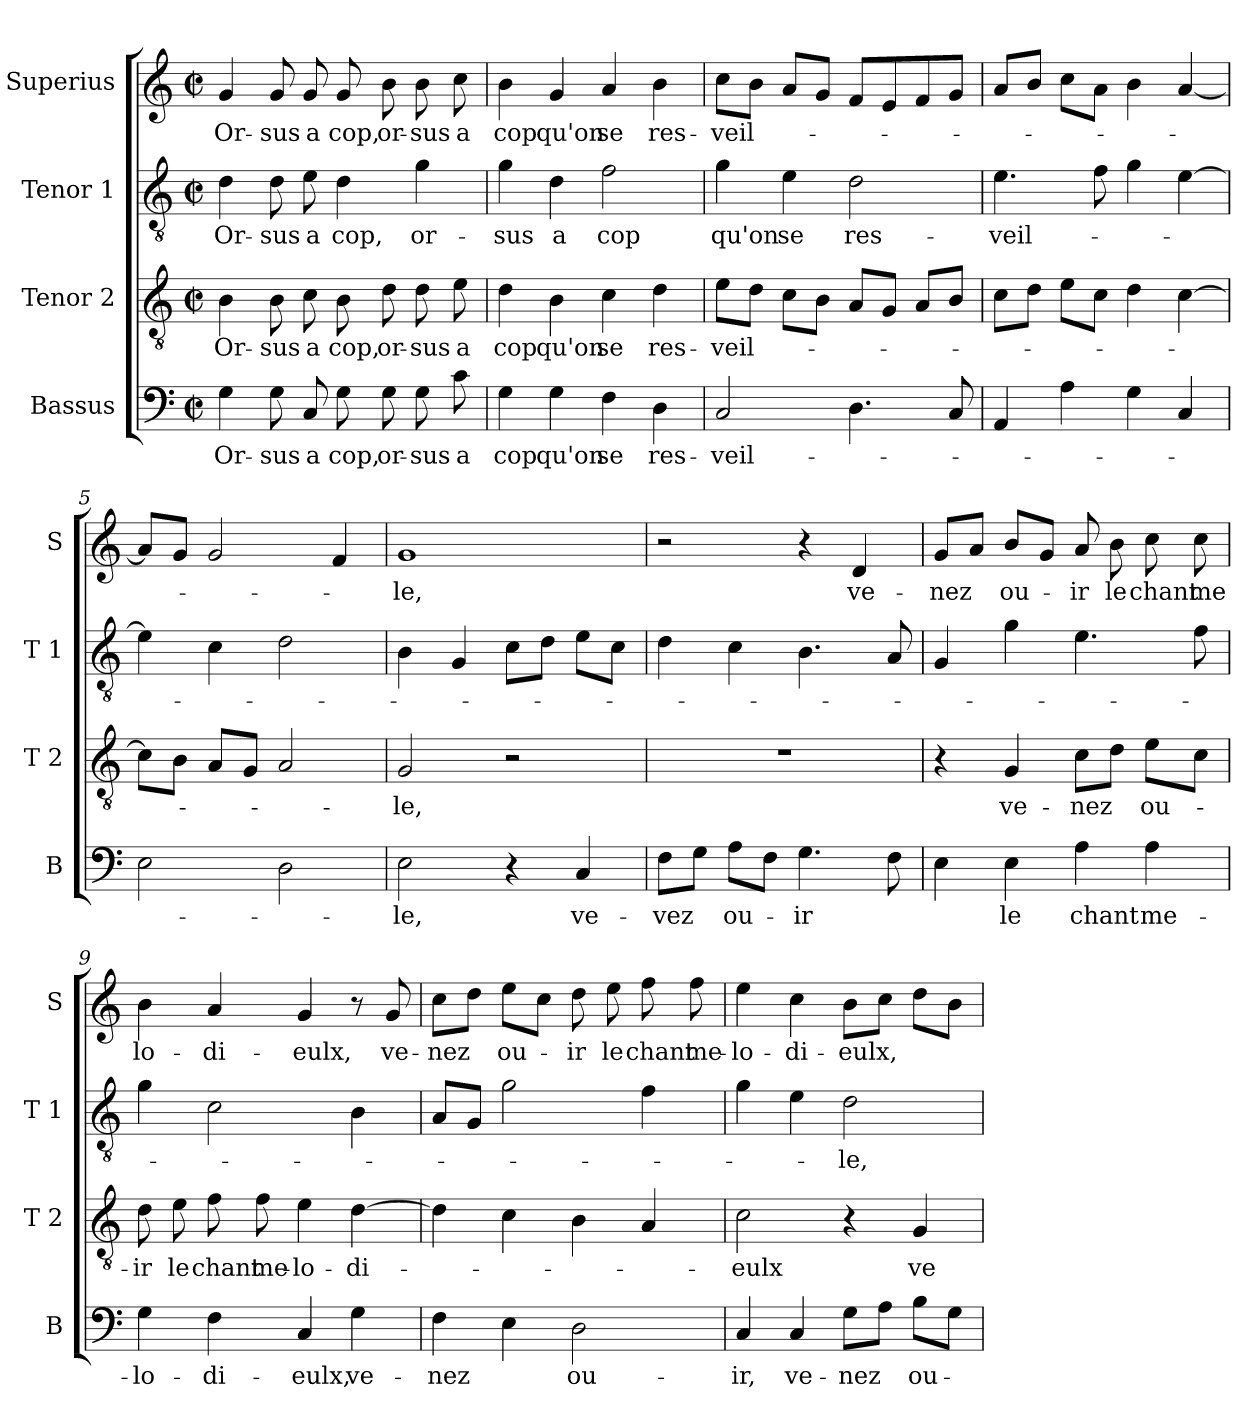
**kern	**text	**kern	**text	**kern	**text	**kern	**text
*part4	*part4	*part3	*part3	*part2	*part2	*part1	*part1
*staff4	*staff4	*staff3	*staff3	*staff2	*staff2	*staff1	*staff1
*I"Bassus	*	*I"Tenor 2	*	*I"Tenor 1	*	*I"Superius	*
*I'B	*	*I'T 2	*	*I'T 1	*	*I'S	*
*clefF4	*	*clefGv2	*	*clefGv2	*	*clefG2	*
*k[]	*	*k[]	*	*k[]	*	*k[]	*
*C:	*	*C:	*	*C:	*	*C:	*
*M2/2	*	*M2/2	*	*M2/2	*	*M2/2	*
*met(c|)	*	*met(c|)	*	*met(c|)	*	*met(c|)	*
=1	=1	=1	=1	=1	=1	=1	=1
4G\	Or-	4B\	Or-	4d\	Or-	4g/	Or-
8G\	-sus	8B\	-sus	8d\	-sus	8g/	-sus
8C/	a	8c\	a	8e\	a	8g/	a
8G\	cop,	8B\	cop,	4d\	cop,	8g/	cop,
8G\	or-	8d\	or-	.	.	8b\	or-
8G\	-sus	8d\	-sus	4g\	or-	8b\	-sus
8c\	a	8e\	a	.	.	8cc\	a
=2	=2	=2	=2	=2	=2	=2	=2
4G\	cop	4d\	cop	4g\	-sus	4b\	cop
4G\	qu'on	4B\	qu'on	4d\	a	4g/	qu'on
4F\	se	4c\	se	2f\	cop	4a/	se
4D\	res-	4d\	res-	.	.	4b\	res-
=3	=3	=3	=3	=3	=3	=3	=3
2C/	-veil-	8e\L	-veil-	4g\	qu'on	8cc\L	-veil-
.	.	8d\J	.	.	.	8b\J	.
.	.	8c\L	.	4e\	se	8a/L	.
.	.	8B\J	.	.	.	8g/J	.
4.D\	.	8A/L	.	2d\	res-	8f/L	.
.	.	8G/J	.	.	.	8e/	.
.	.	8A/L	.	.	.	8f/	.
8C/	.	8B/J	.	.	.	8g/J	.
=4	=4	=4	=4	=4	=4	=4	=4
4AA/	.	8c\L	.	4.e\	-veil-	8a/L	.
.	.	8d\J	.	.	.	8b/J	.
4A\	.	8e\L	.	.	.	8cc\L	.
.	.	8c\J	.	8f\	.	8a\J	.
4G\	.	4d\	.	4g\	.	4b\	.
4C/	.	[4c\	.	[4e\	.	[4a/	.
!!LO:LB:g=z
=5	=5	=5	=5	=5	=5	=5	=5
2E\	.	8c\L]	.	4e\]	.	8a/L]	.
.	.	8B\J	.	.	.	8g/J	.
.	.	8A/L	.	4c\	.	2g/	.
.	.	8G/J	.	.	.	.	.
2D\	.	2A/	.	2d\	.	.	.
.	.	.	.	.	.	4f/	.
=6	=6	=6	=6	=6	=6	=6	=6
2E\	-le,	2G/	-le,	4B\	.	1g	-le,
.	.	.	.	4G/	.	.	.
4r	.	2r	.	8c\L	.	.	.
.	.	.	.	8d\J	.	.	.
4C/	ve-	.	.	8e\L	.	.	.
.	.	.	.	8c\J	.	.	.
=7	=7	=7	=7	=7	=7	=7	=7
8F\L	-vez	1r	.	4d\	.	2r	.
8G\J	.	.	.	.	.	.	.
8A\L	ou-	.	.	4c\	.	.	.
8F\J	.	.	.	.	.	.	.
4.G\	-ir	.	.	4.B\	.	4r	.
.	.	.	.	.	.	4d/	ve-
8F\	.	.	.	8A/	.	.	.
=8	=8	=8	=8	=8	=8	=8	=8
4E\	.	4r	.	4G/	.	8g/L	-nez
.	.	.	.	.	.	8a/J	.
4E\	le	4G/	ve-	4g\	.	8b/L	ou-
.	.	.	.	.	.	8g/J	.
4A\	chant	8c\L	-nez	4.e\	.	8a/	-ir
.	.	8d\J	.	.	.	8b\	le
4A\	me-	8e\L	ou-	.	.	8cc\	chant
.	.	8c\J	.	8f\	.	8cc\	me
=9	=9	=9	=9	=9	=9	=9	=9
4G\	-lo-	8d\	-ir	4g\	.	4b\	lo-
.	.	8e\	le	.	.	.	.
4F\	-di-	8f\	chant	2c\	.	4a/	-di-
.	.	8f\	me-	.	.	.	.
4C/	-eulx,	4e\	-lo-	.	.	4g/	-eulx,
4G\	ve-	[4d\	-di-	4B\	.	8r	.
.	.	.	.	.	.	8g/	ve-
!!LO:LB:g=z
=10	=10	=10	=10	=10	=10	=10	=10
4F\	-nez	4d\]	.	8A/L	.	8cc\L	-nez
.	.	.	.	8G/J	.	8dd\J	.
4E\	.	4c\	.	2g\	.	8ee\L	ou-
.	.	.	.	.	.	8cc\J	.
2D\	ou-	4B\	.	.	.	8dd\	-ir
.	.	.	.	.	.	8ee\	le
.	.	4A/	.	4f\	.	8ff\	chant
.	.	.	.	.	.	8ff\	me-
=11	=11	=11	=11	=11	=11	=11	=11
4C/	-ir,	2c\	-eulx	4g\	.	4ee\	-lo-
4C/	ve-	.	.	4e\	.	4cc\	-di-
8G\L	-nez	4r	.	2d\	-le,	8b\L	-eulx,
8A\J	.	.	.	.	.	8cc\J	.
8B\L	ou-	4G/	ve-	.	.	8dd\L	.
8G\J	.	.	.	.	.	8b\J	.
=	=	=	=	=	=	=	=
*-	*-	*-	*-	*-	*-	*-	*-
